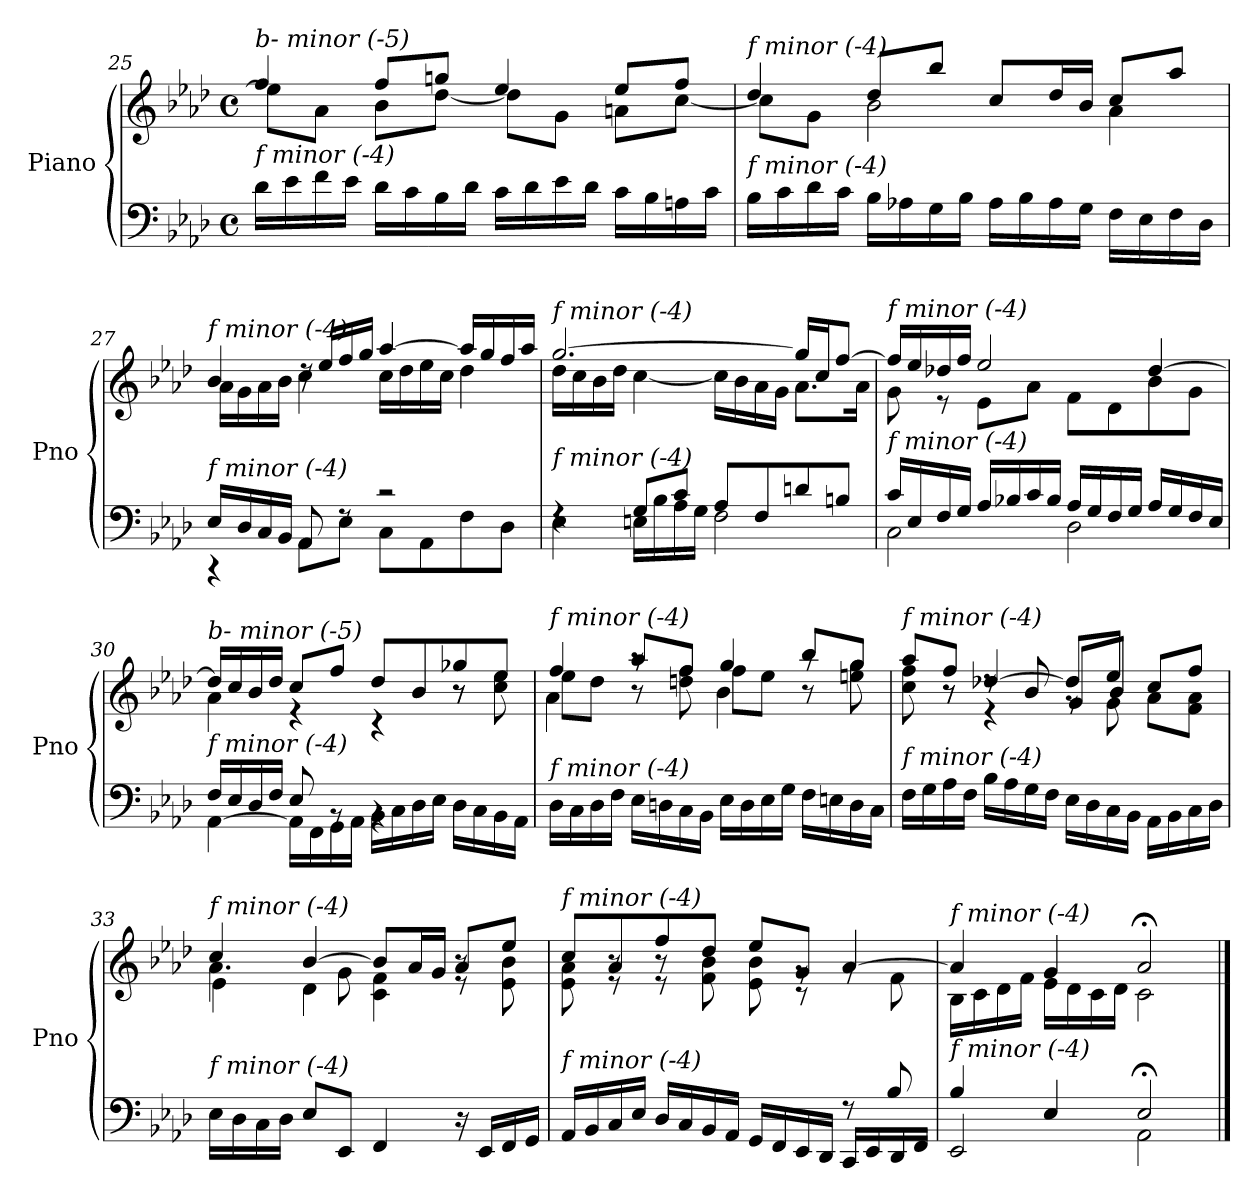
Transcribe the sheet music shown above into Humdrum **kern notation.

**kern	**kern
*part1	*part1
*staff2	*staff1
*I"Piano	*
*I'Pno	*
!!LO:LB:g=z
*clefF4	*clefG2
*k[b-e-a-d-]	*k[b-e-a-d-]
*M4/4	*M4/4
*met(c)	*met(c)
=25	=25
*	*^
!	!LO:TX:i:t=b- minor (-5)	!
!LO:TX:i:t=f minor (-4)	!	!
16d-\LL	4ff/	8ee-\L]
16e-\	.	.
16f\	.	8a-\J
16e-\JJ	.	.
16d-\LL	8ff/L	8b-\L
16c\	.	.
16B-\	8ggn/J	[8dd-\J
16d-\JJ	.	.
16c\LL	4ee-/	8dd-\L]
16d-\	.	.
16e-\	.	8g\J
16d-\JJ	.	.
16c\LL	8ee-/L	8an\L
16B-\	.	.
16An\	8ff/J	[8cc\J
16c\JJ	.	.
=26	=26	=26
!	!LO:TX:i:t=f minor (-4)	!
!LO:TX:i:t=f minor (-4)	!	!
16B-\LL	4dd-/	8cc\L]
16c\	.	.
16d-\	.	8g\J
16c\JJ	.	.
16B-\LL	8dd-/L	2b-\
16A-X\	.	.
16G\	8bb-/J	.
16B-\JJ	.	.
16A-\LL	8cc/L	.
16B-\	.	.
16A-\	16dd-/L	.
16G\JJ	16b-/JJ	.
16F\LL	8cc/L	4a-\
16E-\	.	.
16F\	8aa-/J	.
16D-\JJ	.	.
!!LO:LB:g=z	!!
=27	=27	=27
*^	*	*
!	!	!LO:TX:i:t=f minor (-4)	!
!LO:TX:i:t=f minor (-4)	!	!	!
16E-/LL	4r	4b-/	16a-\LL
16D-/	.	.	16g\
16C/	.	.	16a-\
16BB-/JJ	.	.	16b-\JJ
8AA-/	8AA-\L	16rdd	4cc\
.	.	16ee-/LL	.
8rF	8E-\J	16ff/	.
.	.	16gg/JJ	.
2r	8C\L	[4aa-/	16cc\LL
.	.	.	16dd-\
.	8AA-\	.	16ee-\
.	.	.	16cc\JJ
.	8F\	16aa-/LL]	4dd-\
.	.	16gg/	.
.	8D-\J	16ff/	.
.	.	16aa-/JJ	.
=28	=28	=28	=28
!	!	!LO:TX:i:t=f minor (-4)	!
!LO:TX:i:t=f minor (-4)	!	!	!
4rF	4E-\	[2.gg/	16dd-\LL
.	.	.	16cc\
.	.	.	16b-\
.	.	.	16dd-\JJ
8G/L	16En\LL	.	[4cc\
.	16B-\	.	.
8c/J	16A-\	.	.
.	16G\JJ	.	.
8A-/L	2F\	.	16cc\LL]
.	.	.	16b-\
8F/	.	.	16a-\
.	.	.	16g\JJ
8dn/	.	16gg/LL]	8.a-\L
.	.	16cc/J	.
8Bn/J	.	[8ff/J	.
.	.	.	16a-\Jk
!!LO:PB:g=z	!!
=29	=29	=29	=29
!	!	!LO:TX:i:t=f minor (-4)	!
!LO:TX:i:t=f minor (-4)	!	!	!
16c/LL	2C\	16ff/LL]	8g\
16E-/	.	16ee-/	.
16F/	.	16dd-X/	8r
16G/JJ	.	16ff/JJ	.
16A-/LL	.	2ee-/	8e-\L
16B-X/	.	.	.
16c/	.	.	8a-\J
16B-/JJ	.	.	.
16A-/LL	2D-\	.	8f\L
16G/	.	.	.
16F/	.	.	8d-\
16G/JJ	.	.	.
16A-/LL	.	[4dd-/	8b-\
16G/	.	.	.
16F/	.	.	8g\J
16E-/JJ	.	.	.
!!LO:LB:g=z
=30	=30	=30	=30
*	*^	*^	*^
!	!	!	!LO:TX:i:t=b- minor (-5)	!	!	!
!LO:TX:i:t=f minor (-4)	!	!	!	!	!	!
2.ryy	16F/LL	[4AA-\	16dd-/LL]	4a-\	2.ryy	2.ryy
.	16E-/	.	16cc/	.	.	.
.	16D-/	.	16b-/	.	.	.
.	16F/JJ	.	16dd-/JJ	.	.	.
.	8E-/	16AA-\LL]	8cc/L	4r	.	.
.	.	16FF\	.	.	.	.
.	8rBB	16GG\	8ff/J	.	.	.
.	.	16AA-\JJ	.	.	.	.
.	4rBB	16BB-\LL	8dd-/L	4r	.	.
.	.	16C\	.	.	.	.
.	.	16D-\	8b-/	.	.	.
.	.	16E-\JJ	.	.	.	.
8ryy	16D-\LL	4ryy	8gg-X/	8r	8r	4ryy
.	16C\	.	.	.	.	.
8ryy	16BB-\	.	8ee-/J	8cc\ 8ee-\	8ryy	.
.	16AA-\JJ	.	.	.	.	.
*	*v	*v	*	*	*	*
*	*	*	*	*v	*v
=31	=31	=31	=31	=31
!	!	!LO:TX:i:t=f minor (-4)	!	!
!LO:TX:i:t=f minor (-4)	!	!	!	!
4.ryy	16D-\LL	4ff/	8ee-\L	4a-\
.	16C\	.	.	.
.	16D-\	.	8dd-\J	.
.	16F\JJ	.	.	.
.	16E-\LL	8aa-/L	8raa	8r
.	16Dn\	.	.	.
8ryy	16C\	8ff/J	8ddn\ 8ff\	8ryy
.	16BB-\JJ	.	.	.
4.ryy	16E-\LL	4gg/	8ff\L	4b-\
.	16D\	.	.	.
.	16E-\	.	8ee-\J	.
.	16G\JJ	.	.	.
.	16F\LL	8bb-/L	8raa	8r
.	16En\	.	.	.
8ryy	16D\	8gg/J	8een\ 8gg\	8ryy
.	16C\JJ	.	.	.
!!LO:LB:g=z	!!	!!
=32	=32	=32	=32	=32
!	!	!LO:TX:i:t=f minor (-4)	!	!
!LO:TX:i:t=f minor (-4)	!	!	!	!
8ryy	16F\LL	8aa-/L	8cc\ 8ff\	8ryy
.	16G\	.	.	.
2ryy	16A-\	8ff/J	8r	8r
.	16F\JJ	.	.	.
.	16B-\LL	[4dd-X/	8rdd	4re
.	16A-\	.	.	.
.	16G\	.	8b-/	.
.	16F\JJ	.	.	.
.	16E-\LL	8dd-/L]	8g/L	8rg
.	16D-\	.	.	.
8ryy	16C\	8ee-/J	8b-/J	8g\
.	16BB-\JJ	.	.	.
4ryy	16AA-\LL	8cc/L	8a-\L	4ryy
.	16BB-\	.	.	.
.	16C\	8ff/J	8f\ 8a-\J	.
.	16D-\JJ	.	.	.
!!LO:LB:g=z	!!	!!
=33	=33	=33	=33	=33
!	!	!LO:TX:i:t=f minor (-4)	!	!
!LO:TX:i:t=f minor (-4)	!	!	!	!
2ryy	16E-\LL	4cc/	4.a-\	4e-\
.	16D-\	.	.	.
.	16C\	.	.	.
.	16D-\JJ	.	.	.
.	8E-/L	[4b-/	.	4d-\
.	8EE-/J	.	8g\	.
4ryy	4FF/	8b-/L]	4c\ 4f\	4ryy
.	.	16a-/L	.	.
.	.	16g/JJ	.	.
8ryy	16r	8a-/L	8r	8re
.	16EE-/LL	.	.	.
8ryy	16FF/	8ee-/J	8e-\ 8b-\	8ryy
.	16GG/JJ	.	.	.
=34	=34	=34	=34	=34
*	*^	*	*	*^
!	!	!	!LO:TX:i:t=f minor (-4)	!	!	!
!LO:TX:i:t=f minor (-4)	!	!	!	!	!	!
8ryy	16AA-/LL	2.ryy	8cc/L	8e-\ 8a-\	8ryy	2.ryy
.	16BB-/	.	.	.	.	.
4ryy	16C/	.	8a-/	8r	8re	.
.	16E-/JJ	.	.	.	.	.
.	16D-/LL	.	8ff/	8r	8re	.
.	16C/	.	.	.	.	.
4ryy	16BB-/	.	8dd-/J	8f\ 8b-\	4ryy	.
.	16AA-/JJ	.	.	.	.	.
.	16GG/LL	.	8ee-/L	8e-\ 8b-\	.	.
.	16FF/	.	.	.	.	.
8ryy	16EE-/	.	8g/J	8rg	8rc	.
.	16DD-/JJ	.	.	.	.	.
4ryy	16CC/LL	8rF	[4a-/	8rg	4ryy	4ryy
.	16EE-/	.	.	.	.	.
.	16DD-/	8B-/	.	8f\	.	.
.	16FF/JJ	.	.	.	.	.
*	*v	*v	*	*	*	*
*	*	*	*v	*v	*v
=35	=35	=35	=35
!	!	!LO:TX:i:t=f minor (-4)	!
!LO:TX:i:t=f minor (-4)	!	!	!
2EE-/	4B-/	4a-/]	16B-\LL
.	.	.	16c\
.	.	.	16d-\
.	.	.	16f\JJ
.	4E-/	4g/	16e-\LL
.	.	.	16d-\
.	.	.	16c\
.	.	.	16d-\JJ
2AA-;\	2E-/	2a-;</	2c\
*v	*v	*	*
*	*v	*v
==	==
*-	*-
